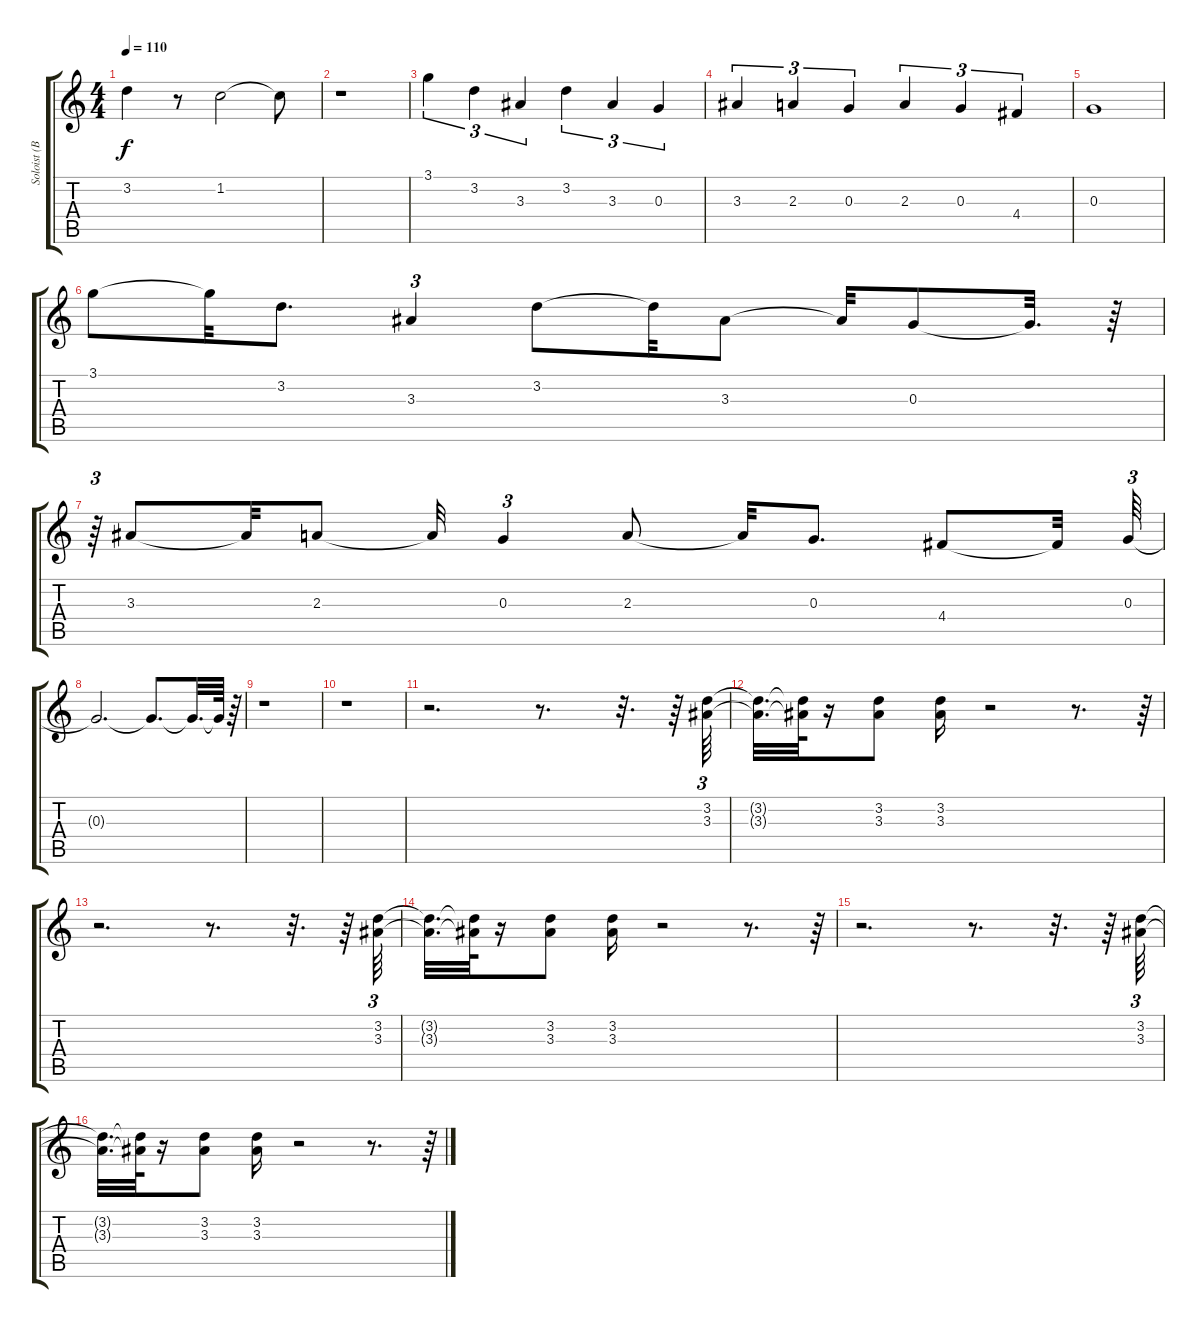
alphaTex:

\track ("Soloist (BB) (none)" "Soloist (B") {instrument electricguitarjazz}
\staff {score tabs}
\tuning (E4 B3 G3 D3 A2 E2) {hide}
\ts (4 4)
\tempo 110
\clef g2
\ks c
3.2.4{dy f} r.8 1.2.2 1.2{t}.8 |
r.1 |
3.1.4{tu (3 2)} 3.2.4{tu (3 2)} 3.3.4{tu (3 2)} 3.2.4{tu (3 2)} 3.3.4{tu (3 2)} 0.3.4{tu (3 2)} |
3.3.4{tu (3 2)} 2.3.4{tu (3 2)} 0.3.4{tu (3 2)} 2.3.4{tu (3 2)} 0.3.4{tu (3 2)} 4.4.4{tu (3 2)} |
0.3.1 |
3.1.8 3.1{t}.32 3.2.8{d} 3.3.4{tu (3 2)} 3.2.8 3.2{t}.32 3.3.8 3.3{t}.32 0.3.8 0.3{t}.32{d} r.64 |
r.64{tu (3 2)} 3.3.8 3.3{t}.32 2.3.8 2.3{t}.32 0.3.4{tu (3 2)} 2.3.8 2.3{t}.32 0.3.8{d} 4.4.8 4.4{t}.32 0.3.64{tu (3 2)} |
0.3{t}.2{d} 0.3{t}.8{d} 0.3{t}.32{d} 0.3{t}.64 r.64{tu (3 2)} |
r.1 |
r.1 |
r.2{d} r.8{d} r.32{d} r.64 (3.2 3.3).64{tu (3 2)} |
(3.2{t} 3.3{t}).32{d} (3.2{t} 3.3{t}).64 r.16 (3.2 3.3).8 (3.2 3.3).16 r.2 r.8{d} r.64{tu (3 2)} |
r.2{d} r.8{d} r.32{d} r.64 (3.2 3.3).64{tu (3 2)} |
(3.2{t} 3.3{t}).32{d} (3.2{t} 3.3{t}).64 r.16 (3.2 3.3).8 (3.2 3.3).16 r.2 r.8{d} r.64{tu (3 2)} |
r.2{d} r.8{d} r.32{d} r.64 (3.2 3.3).64{tu (3 2)} |
(3.2{t} 3.3{t}).32{d} (3.2{t} 3.3{t}).64 r.16 (3.2 3.3).8 (3.2 3.3).16 r.2 r.8{d} r.64{tu (3 2)}
